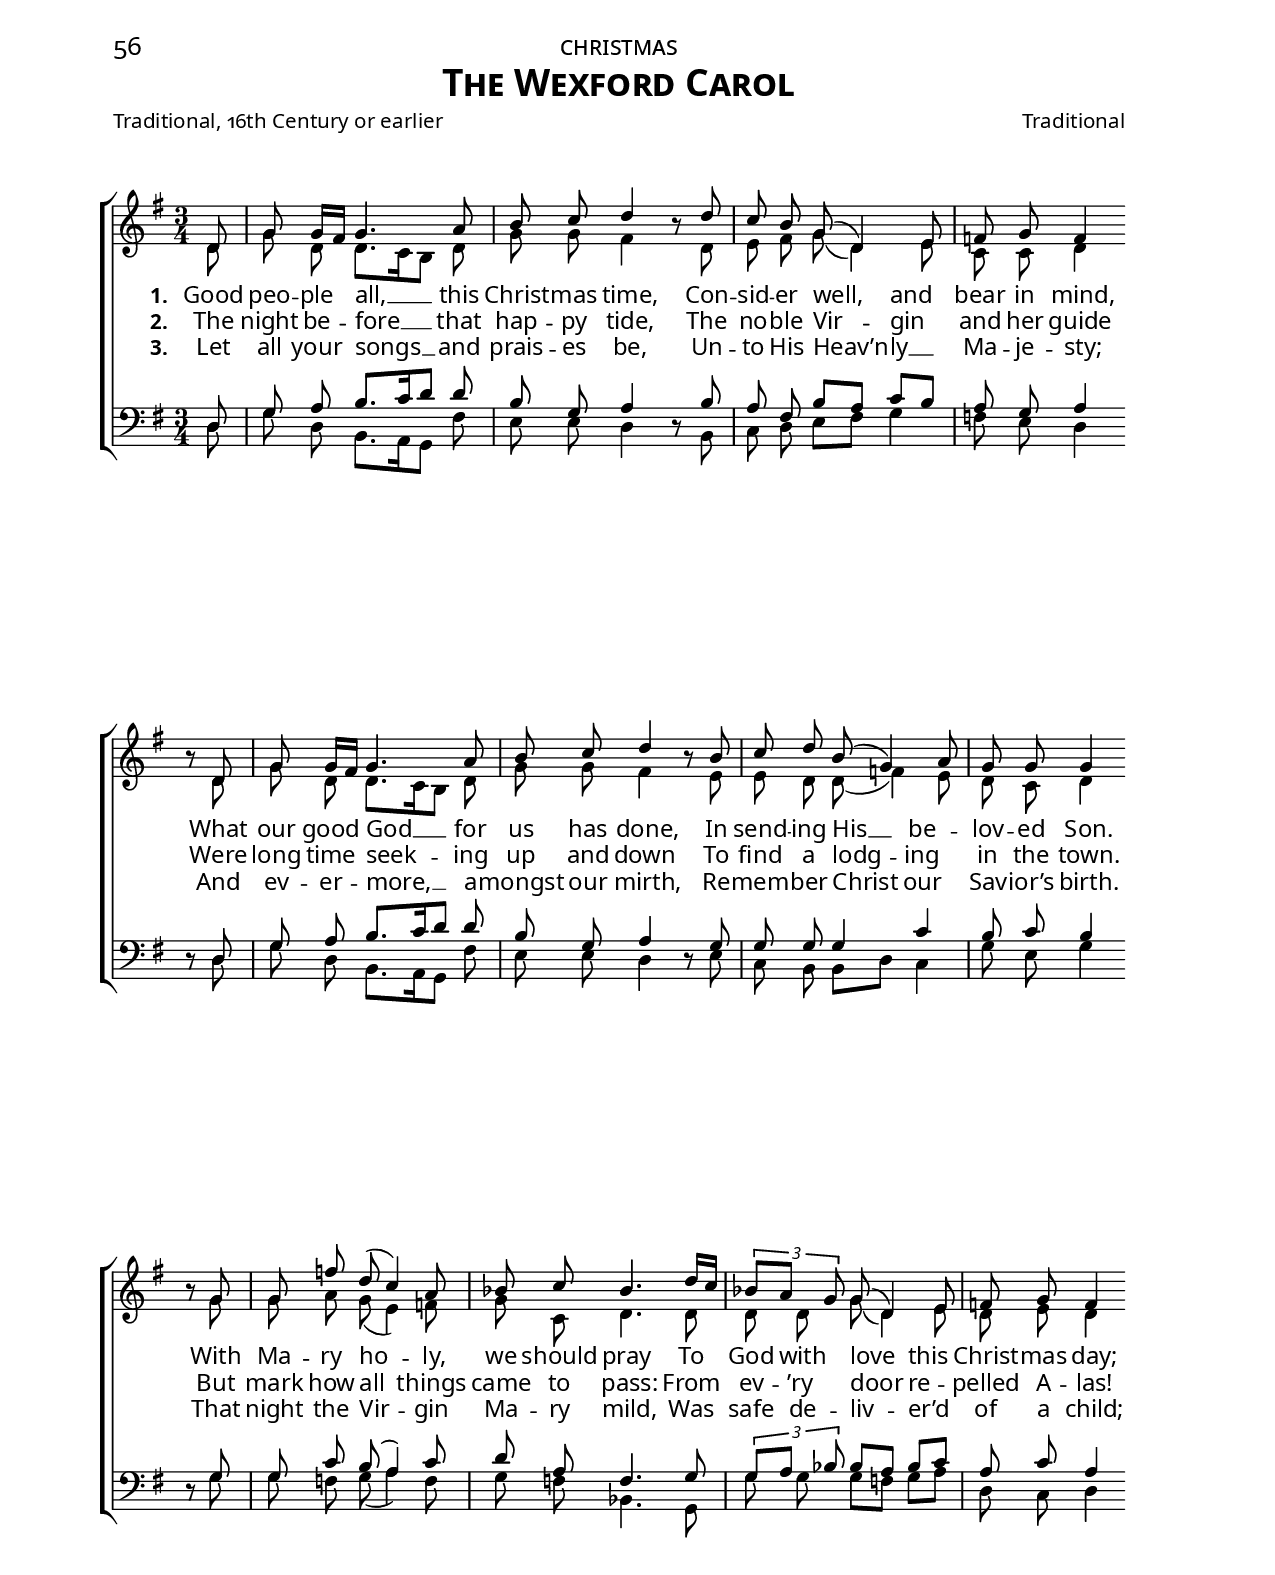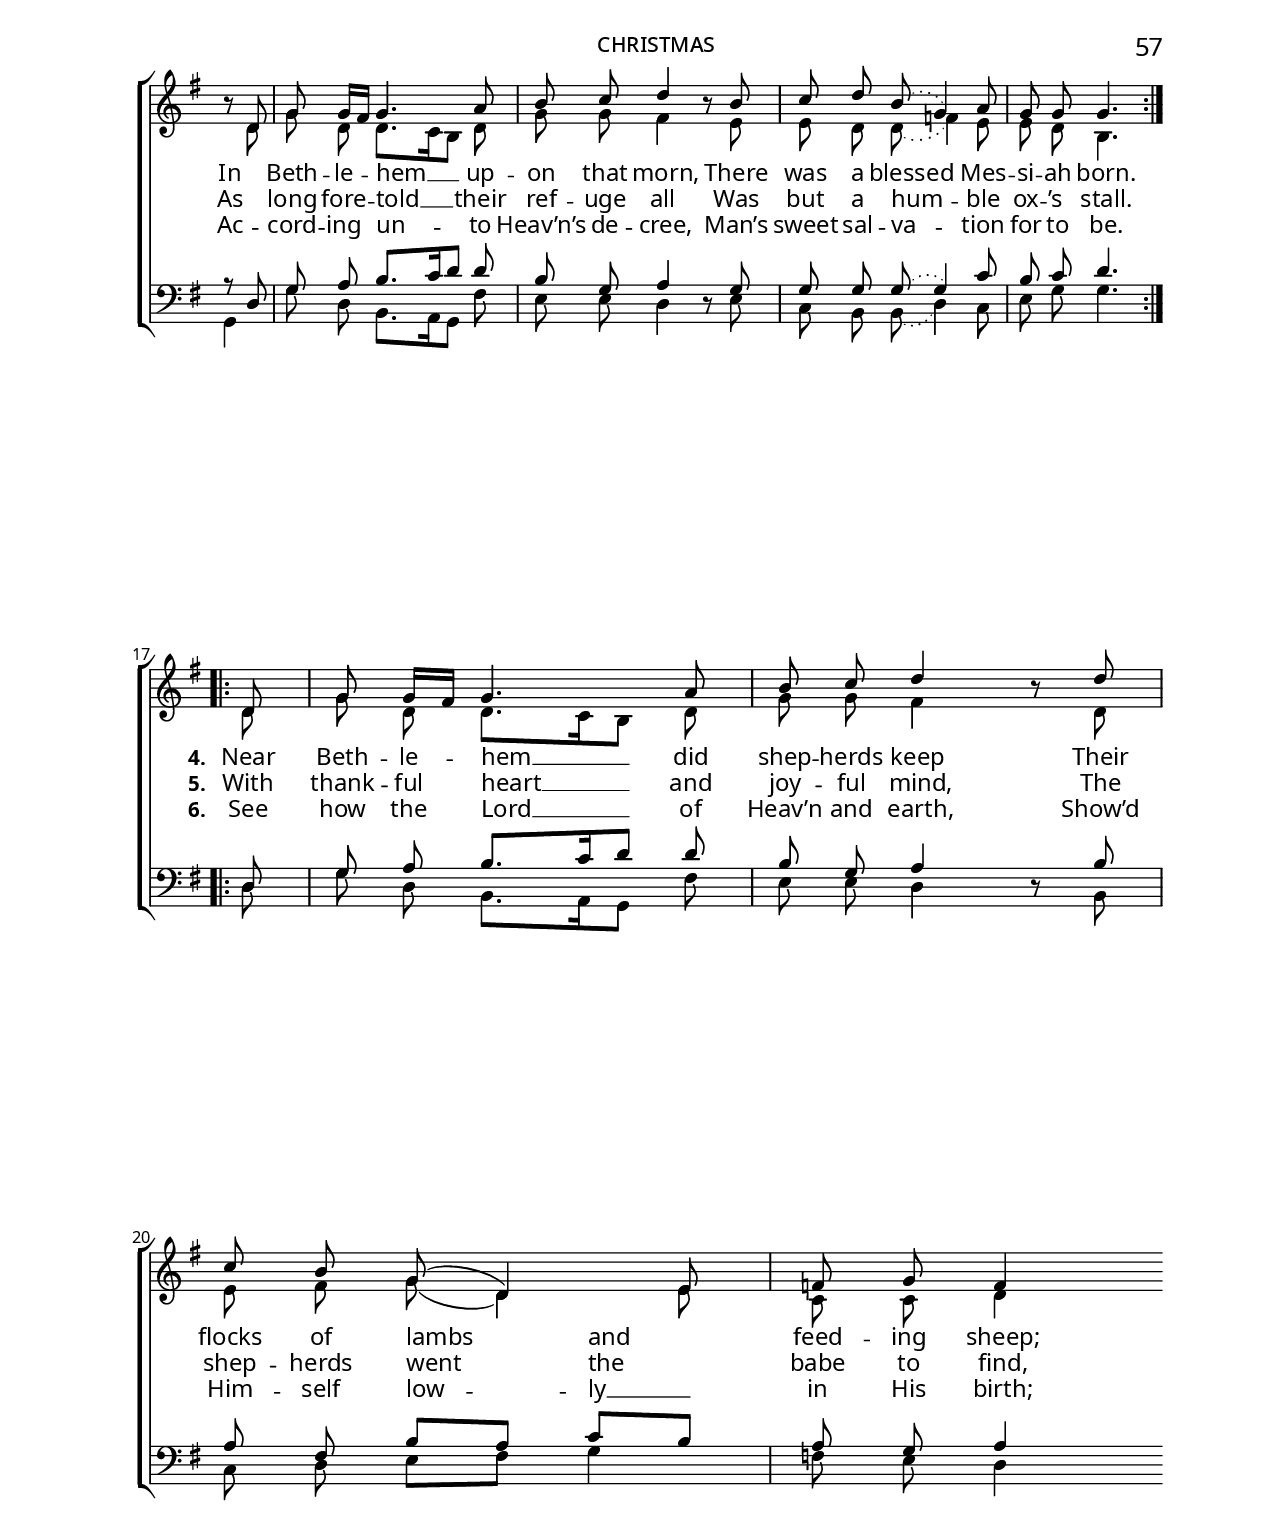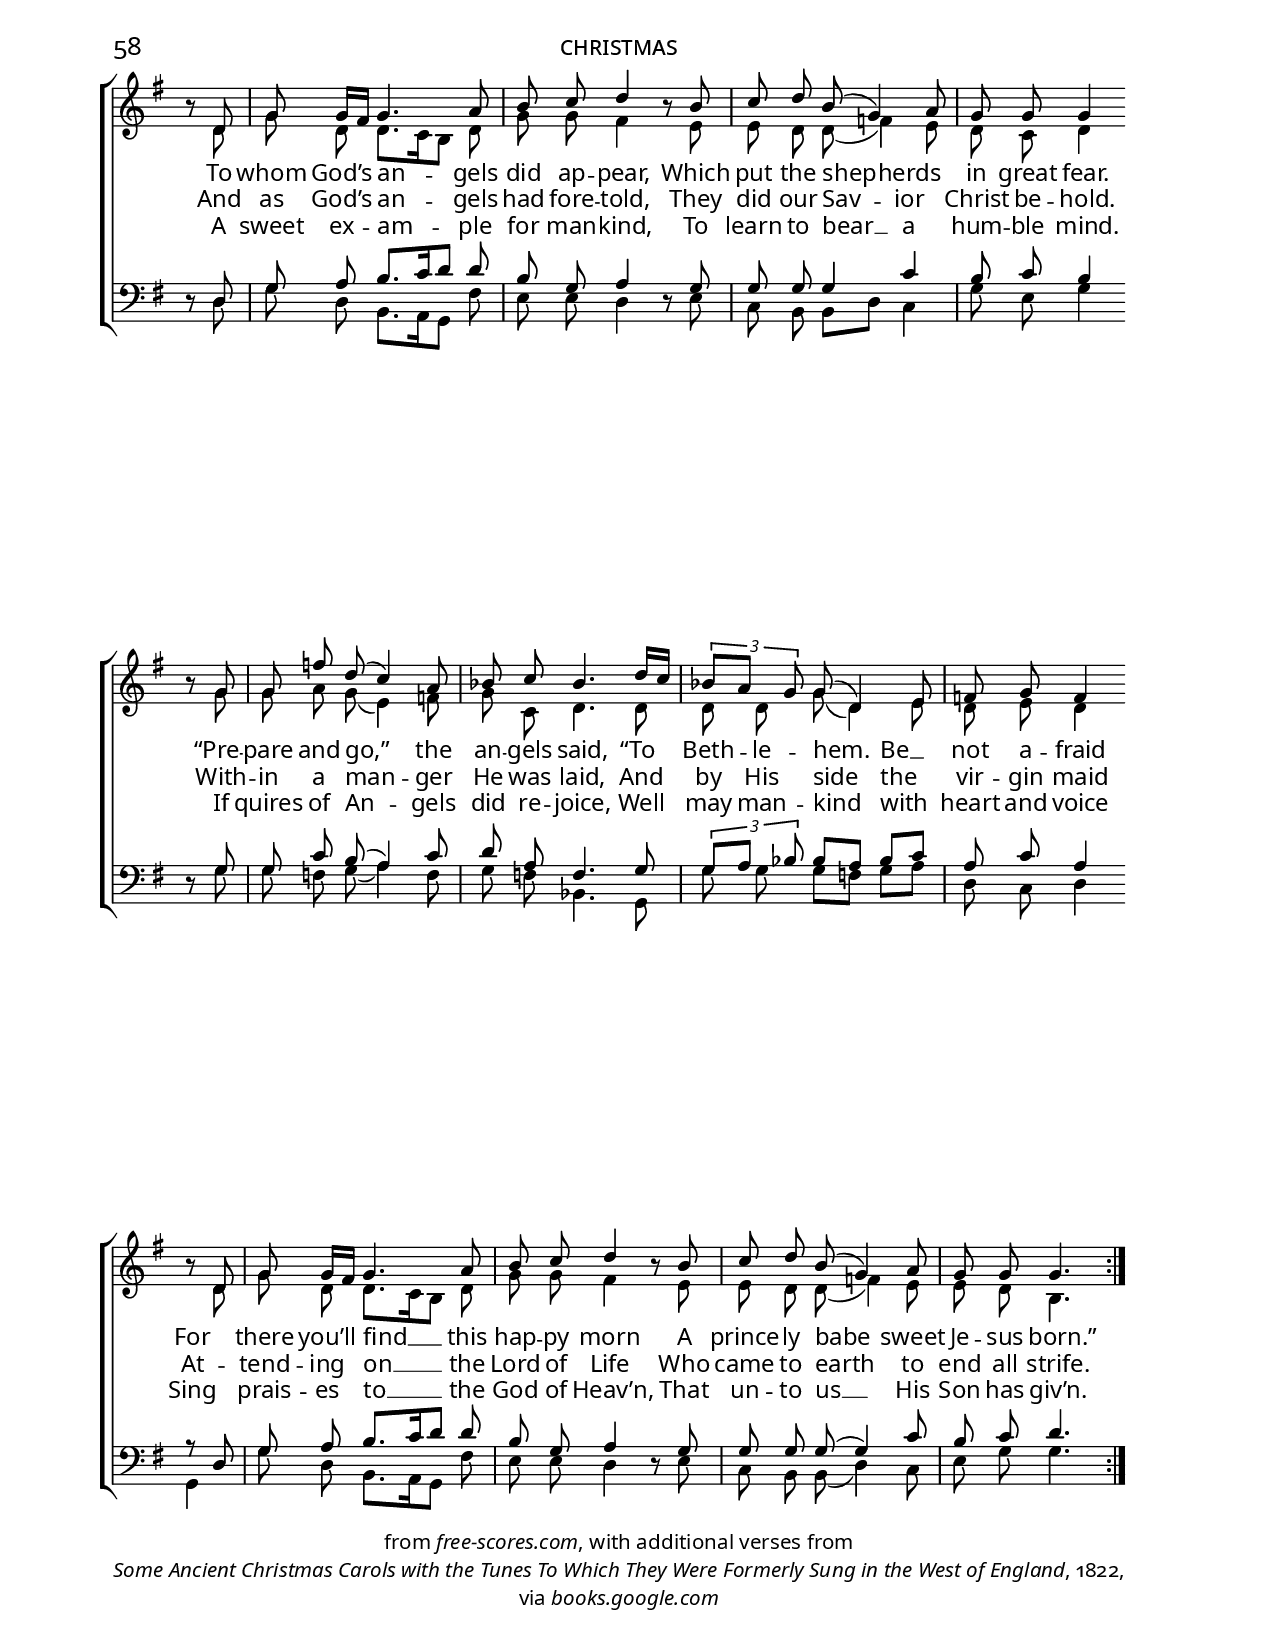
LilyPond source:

\version "2.14.2"
\include "util.ly"
\header {
  title = \markup{\override #'(font-name . "Garamond Premier Pro Semibold"){ \abs-fontsize #18 \smallCapsOldStyle"The Wexford Carol"}}
  poet = \markup\oldStyleNum"Traditional, 16th Century or earlier"
  composer = \markup\oldStyleNum"Traditional"
  %arranger = \markup\oldStyleNum"Edited by Benjamin Bloomfield (1984–)"
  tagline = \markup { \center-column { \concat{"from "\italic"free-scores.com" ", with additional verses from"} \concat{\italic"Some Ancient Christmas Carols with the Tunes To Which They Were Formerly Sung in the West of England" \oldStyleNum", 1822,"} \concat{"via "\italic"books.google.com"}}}
}
\paper {
  %print-all-headers = ##t
  paper-height = 11\in
  paper-width = 8.5\in
  indent = 0\in
  %system-system-spacing = #'((basic-distance . 10) (padding . 0))
  %system-system-spacing =
  %  #'((basic-distance . 0)
  %     (minimum-distance . 0)
  %     (padding . -0.35)
  %     (stretchability . 100))
  ragged-last-bottom = ##f
  ragged-bottom = ##f
  two-sided = ##t
  inner-margin = 1\in
  outer-margin = 0.75\in
  top-margin = 0.26\in
  bottom-margin = 0.25\in
  first-page-number = #056
  print-first-page-number = ##t
  headerLine = \markup{\override #'(font-name . "Garamond Premier Pro") \smallCapsOldStyle"christmas"}
  oddHeaderMarkup = \markup\fill-line{
     \override #'(font-name . "Garamond Premier Pro")\abs-fontsize #12.5
     \combine 
        \fill-line{"" \on-the-fly #print-page-number-check-first
        \oldStylePageNum""
        }
        \fill-line{\headerLine}
  }
  evenHeaderMarkup = \markup {
     \override #'(font-name . "Garamond Premier Pro")\abs-fontsize #12.5
     \combine
        \on-the-fly #print-page-number-check-first
        \oldStylePageNum""
        \fill-line{\headerLine}
  }
}
#(set-global-staff-size 18) \paper{ #(define fonts (make-pango-font-tree "Garamond Premier Pro" "Garamond Premier Pro" "Garamond Premier Pro" (/ 18 20))) }
global = {
  \key g \major
  \time 3/4
  \autoBeamOff
  \slurSolid
}

sopMusic = \relative c' {
  \repeat volta 3 {
    \partial 8 d8 |
    g8 g16[ fis] g4. a8 |
    b c d4 b8\rest d |
    c b g( d4) e8 |
    
    f g f4 \bar"" \break b8\rest d, |
    g g16[ fis] g4. a8 |
    b c d4 b8\rest b |
    
    c d b( g4) a8 |
    g g g4 \bar"" \break b8\rest g |
    g8 f' d( c4) a8 |
    
    bes c bes4. d16[ c] |
    \times 2/3 {bes8[ a] g} g( d4) e8 |
    f g f4 \bar"" \break b8\rest d, |
    
    g8 g16[ fis] g4. a8 |
    b c d4 b8\rest b |
    c d \slurDotted b8( g4) a8 |
    \partial 8*5 g g g4. \break
  }
  
  \repeat volta 3 {
    \slurSolid
    \partial 8 d8 |
    g8 g16[ fis] g4. a8 |
    b c d4 b8\rest d |
    c b g( d4) e8 |
    
    f g f4 \bar"" \break b8\rest d, |
    g g16[ fis] g4. a8 |
    b c d4 b8\rest b |
    
    c d b( g4) a8 |
    g g g4 \bar"" \break b8\rest g |
    g8 f' d( c4) a8 |
    
    bes c bes4. d16[ c] |
    \times 2/3 {bes8[ a] g} g( d4) e8 |
    f g f4 \bar"" \break b8\rest d, |
    
    g8 g16[ fis] g4. a8 |
    b c d4 b8\rest b |
    c d b8( g4) a8 |
    \partial 8*5 g g g4.
  }
}
sopWords = \lyricmode {
  
}

altoMusic = \relative c' {
  d8 |
  g d d8.[ c16 b8] d |
  g g fis4 s8 d |
  e fis g( d4) e8 |
  
  c c d4 s8 d |
  g d d8.[ c16 b8] d |
  g g fis4 s8 e |
  
  e8 d d( f4) e8 |
  d c d4 s8 |
  g |
  g a g( e4) f8 |
  
  g8 c, d4. d8 |
  d d g( d4) e8 |
  d e d4 s8 d |
  
  g d d8.[ c16 b8] d |
  g g fis4 s8 e |
  e8 d \slurDotted d( f4) e8 |
  e d b4.
  
  
  \slurSolid
  d8 |
  g d d8.[ c16 b8] d |
  g g fis4 s8 d |
  e fis g( d4) e8 |
  
  c c d4 s8 d |
  g d d8.[ c16 b8] d |
  g g fis4 s8 e |
  
  e8 d d( f4) e8 |
  d c d4 s8 |
  g |
  g a g( e4) f8 |
  
  g8 c, d4. d8 |
  d d g( d4) e8 |
  d e d4 s8 d |
  
  g d d8.[ c16 b8] d |
  g g fis4 s8 e |
  e8 d d( f4) e8 |
  e d b4.
}
altoWords = \lyricmode {
  \dropLyricsV
  \set stanza = #"1. "
  \set associatedVoice = "tenors"
  Good peo -- ple all, __ this Christ -- mas time,
  Con -- sid -- er well, and bear in mind,
  \set associatedVoice = "basses"
  What our good God __ for us has done,
  In send -- ing His __ be -- lov -- ed Son.
  
  With Ma -- ry ho -- ly, we should pray
  To God with love this Christ -- mas day;
  In Beth -- le -- hem __ up -- on that morn,
  There was a
  \set ignoreMelismata = ##t
  bless -- ed Mes -- si -- ah born.
  \unset ignoreMelismata
  
  
  \set stanza = #"4. "
  \set associatedVoice = "tenors"
  Near Beth -- le -- hem __ did shep -- herds keep
  Their flocks of lambs and feed -- ing sheep;
  \set associatedVoice = "basses"
  To whom God’s an -- gels did ap -- pear,
  Which put the shep -- herds in great fear.
  “Pre -- pare and go,” the an -- gels said,
  “To Beth -- le -- hem. Be __ not a -- fraid
  For there you’ll find __ this hap -- py morn
  A prince -- ly babe sweet Je -- sus born.”
}
altoWordsII = \lyricmode {
  \dropLyricsV
%\markup\italic
  \set stanza = #"2. "
  \set associatedVoice = "tenors"
  The night be -- fore __ that hap -- py tide,
  The no -- ble Vir -- gin and her guide
  \set associatedVoice = "basses"
  Were long time seek -- ing up and down
  To find a lodg -- ing in the town.
  But mark how all things came to pass:
  From ev -- ’ry door re -- pelled A -- las!
  As long fore -- told __ their ref -- uge all
  Was but a hum -- ble ox -- ’s stall.
  
  \set stanza = #"5. "
  \set associatedVoice = "tenors"
  With thank -- ful heart __ and joy -- ful mind,
  The shep -- herds went the  babe to find,
  \set associatedVoice = "basses"
  And as God’s an -- gels had fore -- told,
  They did our Sav -- ior Christ be -- hold.
  With -- in a man -- ger He was laid,
  And by His side the vir -- gin maid
  At -- tend -- ing on __ the Lord of Life
  Who came to earth to end all strife.
}
altoWordsIII = \lyricmode {
  \dropLyricsV
  \set stanza = #"3. "
  \set associatedVoice = "tenors"
  Let all your songs __ and prais -- es be,
  Un -- to His Heav’n -- ly __ Ma -- je -- sty;
  \set associatedVoice = "basses"
  And ev -- er -- more, __ a -- mongst our mirth,
  Re -- mem -- ber Christ our Sav -- ior’s birth.
  
  That night the Vir -- gin Ma -- ry mild,
  Was safe de -- liv -- er’d of a child;
  Ac -- cord -- ing un -- to Heav’n’s de -- cree,
  Man’s sweet sal -- va -- tion for to be.
  
  \set stanza = #"6. "
  \set associatedVoice = "tenors"
  See how the Lord __ of Heav’n and earth,
  Show’d Him -- self low -- ly __ in His birth;
  \set associatedVoice = "basses"
  A sweet ex -- am -- ple for man -- kind,
  To learn to bear __ a hum -- ble mind.
  
  If quires of An -- gels did re -- joice,
  Well may man -- kind with heart and voice
  Sing prais -- es to __ the God of Heav’n,
  That un -- to us __ His Son has giv’n.
}
altoWordsIV = \lyricmode {
}
altoWordsV = \lyricmode {
  
}
altoWordsVI = \lyricmode {
  \set stanza = #"6. "
  \set ignoreMelismata = ##t
}
tenorMusic = \relative c {
  d8 |
  g a b8.[ c16 d8] d |
  b g a4 s8 b |
  a fis b[ a] c[ b] |
  
  a g a4 s8 d, |
  g a b8.[ c16 d8] d |
  b g a4 s8 g |
  
  g g g4 c |
  b8 c b4 s8 |
  g |
  g c b( a4) c8 |
  
  d8 a f4. g8 |
  \times 2/3 {g[ a] bes} bes[ a] bes[ c] |
  a c a4 r8 d, |
  
  g a b8.[ c16 d8] d |
  b g a4 s8 g |
  g g \slurDotted g8( g4) c8 |
  b c d4.
  
  
  
  \slurSolid
  d,8 |
  g a b8.[ c16 d8] d |
  b g a4 s8 b |
  a fis b[ a] c[ b] |
  
  a g a4 s8 d, |
  g a b8.[ c16 d8] d |
  b g a4 s8 g |
  
  g g g4 c |
  b8 c b4 s8 |
  g |
  g c b( a4) c8 |
  
  d8 a f4. g8 |
  \times 2/3 {g[ a] bes} bes[ a] bes[ c] |
  a c a4 r8 d, |
  
  g a b8.[ c16 d8] d |
  b g a4 s8 g |
  g g g8( g4) c8 |
  b c d4.
}
tenorWords = \lyricmode {

}

bassMusic = \relative c {
  d8 |
  g d b8.[ a16 g8] fis' |
  e e d4 d8\rest b |
  c d e[ fis] g4 |
  
  f8 e d4 d8\rest d |
  g d b8.[ a16 g8] fis' |
  e e d4 d8\rest e |
  
  c b b[ d] c4 |
  g'8 e g4 d8\rest g |
  g f g( a4) f8 |
  
  g f bes,4. g8 |
  g' g g[ f] g[ a] |
  d, c d4 g, |
  
  g'8 d b8.[ a16 g8] fis' |
  e e d4 d8\rest e |
  c b \slurDotted b( d4) c8 |
  e g g4.
  
  
  
  \slurSolid
  d8 |
  g d b8.[ a16 g8] fis' |
  e e d4 d8\rest b |
  c d e[ fis] g4 |
  
  f8 e d4 d8\rest d |
  g d b8.[ a16 g8] fis' |
  e e d4 d8\rest e |
  
  c b b[ d] c4 |
  g'8 e g4 d8\rest g |
  g f g( a4) f8 |
  
  g f bes,4. g8 |
  g' g g[ f] g[ a] |
  d, c d4 g, |
  
  g'8 d b8.[ a16 g8] fis' |
  e e d4 d8\rest e |
  c b b( d4) c8 |
  e g g4.
}
bassWords = \lyricmode {

}

pianoRH = \relative c' {
  
}
pianoLH = \relative c' {
  
}

\score {
  <<
   \new ChoirStaff <<
    \new Staff = women <<
      \new Voice = "sopranos" { \voiceOne << \global \sopMusic >> }
      \new Voice = "altos" { \voiceTwo << \global \altoMusic >> }
    >>
    \new Lyrics \with { alignAboveContext = #"women" \override VerticalAxisGroup #'nonstaff-relatedstaff-spacing = #'((basic-distance . 1))} \lyricsto "sopranos" \sopWords
   \new Staff = men <<
      \clef bass
      \new Voice = "tenors" { \voiceOne << \global \tenorMusic >> }
      \new Voice = "basses" { \voiceTwo << \global \bassMusic >> }
    >>
    \new Lyrics = "altosVI"  \with { alignBelowContext = #"women" } \lyricsto "altos" \altoWordsVI
    \new Lyrics = "altosV"  \with { alignBelowContext = #"women" } \lyricsto "altos" \altoWordsV
    \new Lyrics = "altosIV"  \with { alignBelowContext = #"women" } \lyricsto "altos" \altoWordsIV
    \new Lyrics = "altosIII"  \with { alignBelowContext = #"women" } \lyricsto "altos" \altoWordsIII
    \new Lyrics = "altosII"  \with { alignBelowContext = #"women" } \lyricsto "altos" \altoWordsII
    \new Lyrics = "altos"  \with { alignBelowContext = #"women" \override VerticalAxisGroup #'nonstaff-relatedstaff-spacing = #'((basic-distance . 1))} \lyricsto "altos" \altoWords
    \new Lyrics \with { alignAboveContext = #"men" \override VerticalAxisGroup #'nonstaff-relatedstaff-spacing = #'((basic-distance . 1)) } \lyricsto "tenors" \tenorWords
    \new Lyrics \with { alignBelowContext = #"men" \override VerticalAxisGroup #'nonstaff-relatedstaff-spacing = #'((basic-distance . 1)) } \lyricsto "basses" \bassWords
  >>
%    \new PianoStaff << \new Staff { \new Voice { \pianoRH } } \new Staff { \clef "bass" \pianoLH } >>
  >>
  \layout {
  \context {
    \Lyrics
    \override LyricText #'font-size = #1.3
  }
    \context {
      \Score
      %\override SpacingSpanner #'base-shortest-duration = #(ly:make-moment 1 8)
      %\override SpacingSpanner #'common-shortest-duration = #(ly:make-moment 1 4)
    }
    \context {
      % Remove all empty staves
      % \Staff \RemoveEmptyStaves \override VerticalAxisGroup #'remove-first = ##t
    }
    \context {
      \Lyrics
      \override LyricText #'X-offset = #center-on-word
    }
  }
}

